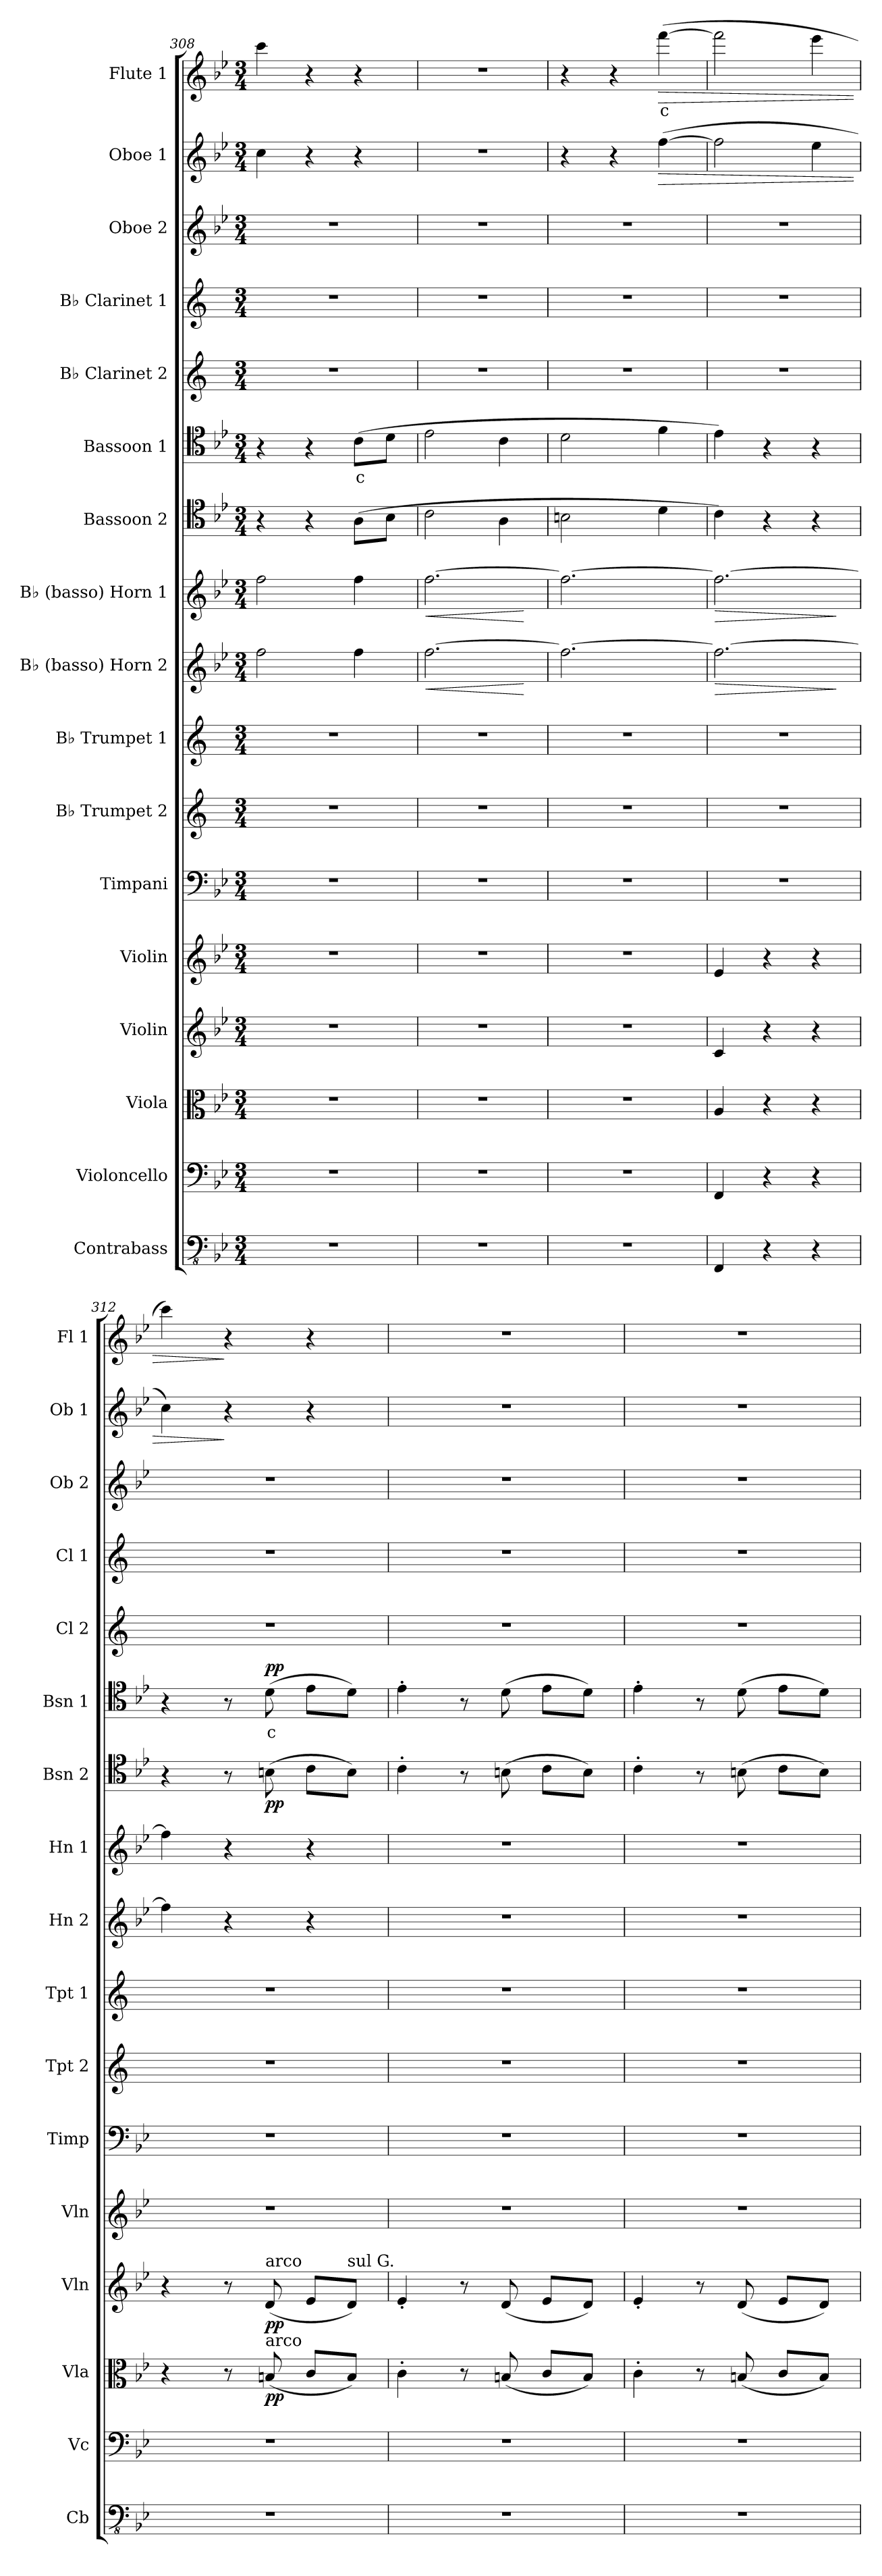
**kern	**kern	**kern	**dynam	**kern	**dynam	**kern	**kern	**kern	**kern	**kern	**dynam	**kern	**dynam	**kern	**dynam	**kern	**text	**dynam	**kern	**kern	**kern	**kern	**dynam	**kern	**text	**dynam
*part17	*part16	*part15	*part15	*part14	*part14	*part13	*part12	*part11	*part10	*part9	*part9	*part8	*part8	*part7	*part7	*part6	*part6	*part6	*part5	*part4	*part3	*part2	*part2	*part1	*part1	*part1
*staff17	*staff16	*staff15	*staff15	*staff14	*staff14	*staff13	*staff12	*staff11	*staff10	*staff9	*staff9	*staff8	*staff8	*staff7	*staff7	*staff6	*staff6	*staff6	*staff5	*staff4	*staff3	*staff2	*staff2	*staff1	*staff1	*staff1
*I"Contrabass	*I"Violoncello	*I"Viola	*	*I"Violin	*	*I"Violin	*I"Timpani	*I"B♭ Trumpet 2	*I"B♭ Trumpet 1	*I"B♭ (basso) Horn 2	*	*I"B♭ (basso) Horn 1	*	*I"Bassoon 2	*	*I"Bassoon 1	*	*	*I"B♭ Clarinet 2	*I"B♭ Clarinet 1	*I"Oboe 2	*I"Oboe 1	*	*I"Flute 1	*	*
*I'Cb	*I'Vc	*I'Vla	*	*I'Vln	*	*I'Vln	*I'Timp	*I'Tpt 2	*I'Tpt 1	*I'Hn 2	*	*I'Hn 1	*	*I'Bsn 2	*	*I'Bsn 1	*	*	*I'Cl 2	*I'Cl 1	*I'Ob 2	*I'Ob 1	*	*I'Fl 1	*	*
*clefFv4	*clefF4	*clefC3	*	*clefG2	*	*clefG2	*clefF4	*clefG2	*clefG2	*clefG2	*	*clefG2	*	*clefC4	*	*clefC4	*	*	*clefG2	*clefG2	*clefG2	*clefG2	*	*clefG2	*	*
*	*	*	*	*	*	*	*	*ITrd1c2	*ITrd1c2	*ITrd8c14	*	*ITrd8c14	*	*	*	*	*	*	*ITrd1c2	*ITrd1c2	*	*	*	*	*	*
*k[b-e-]	*k[b-e-]	*k[b-e-]	*	*k[b-e-]	*	*k[b-e-]	*k[b-e-]	*k[b-e-]	*k[b-e-]	*k[b-e-]	*	*k[b-e-]	*	*k[b-e-]	*	*k[b-e-]	*	*	*k[b-e-]	*k[b-e-]	*k[b-e-]	*k[b-e-]	*	*k[b-e-]	*	*
*M3/4	*M3/4	*M3/4	*	*M3/4	*	*M3/4	*M3/4	*M3/4	*M3/4	*M3/4	*	*M3/4	*	*M3/4	*	*M3/4	*	*	*M3/4	*M3/4	*M3/4	*M3/4	*	*M3/4	*	*
=308	=308	=308	=308	=308	=308	=308	=308	=308	=308	=308	=308	=308	=308	=308	=308	=308	=308	=308	=308	=308	=308	=308	=308	=308	=308	=308
2.r	2.r	2.r	.	2.r	.	2.r	2.r	2.r	2.r	2f\	.	2f\	.	4r	.	4r	.	.	2.r	2.r	2.r	4cc\	.	4ccc\	.	.
.	.	.	.	.	.	.	.	.	.	.	.	.	.	4r	.	4r	.	.	.	.	.	4r	.	4r	.	.
!	!	!	!	!	!	!	!	!	!	!	!	!	!	!	!	!	!LO:LY:b:color=#FF0000	!	!	!	!	!	!	!	!	!
.	.	.	.	.	.	.	.	.	.	4f\	.	4f\	.	(>8A\L	.	(>8c\L	c	.	.	.	.	4r	.	4r	.	.
.	.	.	.	.	.	.	.	.	.	.	.	.	.	8B-\J	.	8d\J	.	.	.	.	.	.	.	.	.	.
=309	=309	=309	=309	=309	=309	=309	=309	=309	=309	=309	=309	=309	=309	=309	=309	=309	=309	=309	=309	=309	=309	=309	=309	=309	=309	=309
!	!	!	!	!	!	!	!	!	!	!	!LO:HP:b	!	!LO:HP:b	!	!	!	!	!	!	!	!	!	!	!	!	!
2.r	2.r	2.r	.	2.r	.	2.r	2.r	2.r	2.r	[2.f\	<	[2.f\	<	2c\	.	2e-\	.	.	2.r	2.r	2.r	2.r	.	2.r	.	.
.	.	.	.	.	.	.	.	.	.	.	.	.	.	4A\	.	4c\	.	.	.	.	.	.	.	.	.	.
.	.	.	.	.	.	.	.	.	.	.	[	.	[	.	.	.	.	.	.	.	.	.	.	.	.	.
=310	=310	=310	=310	=310	=310	=310	=310	=310	=310	=310	=310	=310	=310	=310	=310	=310	=310	=310	=310	=310	=310	=310	=310	=310	=310	=310
2.r	2.r	2.r	.	2.r	.	2.r	2.r	2.r	2.r	2.f\_	.	2.f\_	.	2Bn\	.	2d\	.	.	2.r	2.r	2.r	4r	.	4r	.	.
.	.	.	.	.	.	.	.	.	.	.	.	.	.	.	.	.	.	.	.	.	.	4r	.	4r	.	.
!	!	!	!	!	!	!	!	!	!	!	!	!	!	!	!	!	!	!	!	!	!	!	!LO:HP:b	!	!LO:LY:b:color=#FF0000	!LO:HP:b
.	.	.	.	.	.	.	.	.	.	.	.	.	.	4d\	.	4f\	.	.	.	.	.	(>[4ff\	>	(>[4fff\	c	>
=311	=311	=311	=311	=311	=311	=311	=311	=311	=311	=311	=311	=311	=311	=311	=311	=311	=311	=311	=311	=311	=311	=311	=311	=311	=311	=311
!	!	!	!	!	!	!	!	!	!	!	!LO:HP:b	!	!LO:HP:b	!	!	!	!	!	!	!	!	!	!	!	!	!
4FFF/	4FF/	4A/	.	4c/	.	4e-/	2.r	2.r	2.r	2.f\_	>	2.f\_	>	4c\)	.	4e-\)	.	.	2.r	2.r	2.r	2ff\]	.	2fff\]	.	.
4r	4r	4r	.	4r	.	4r	.	.	.	.	.	.	.	4r	.	4r	.	.	.	.	.	.	.	.	.	.
4r	4r	4r	.	4r	.	4r	.	.	.	.	.	.	.	4r	.	4r	.	.	.	.	.	4ee-\	.	4eee-\	.	.
.	.	.	.	.	.	.	.	.	.	.	]	.	]	.	.	.	.	.	.	.	.	.	.	.	.	.
=312	=312	=312	=312	=312	=312	=312	=312	=312	=312	=312	=312	=312	=312	=312	=312	=312	=312	=312	=312	=312	=312	=312	=312	=312	=312	=312
2.r	2.r	4r	.	4r	.	2.r	2.r	2.r	2.r	4f\]	.	4f\]	.	4r	.	4r	.	.	2.r	2.r	2.r	4cc\)	.	4ccc\)	.	.
.	.	8r	.	8r	.	.	.	.	.	4r	.	4r	.	8r	.	8r	.	.	.	.	.	4r	]	4r	.	]
!	!	!	!	!LO:TX:a:t=arco	!	!	!	!	!	!	!	!	!	!	!	!	!	!	!	!	!	!	!	!	!	!
!	!	!LO:TX:a:t=arco	!	!	!	!	!	!	!	!	!	!	!	!	!	!	!	!	!	!	!	!	!	!	!	!
!	!	!	!LO:DY:b	!	!LO:DY:b	!	!	!	!	!	!	!	!	!	!LO:DY:b	!	!LO:LY:b:color=#FF0000	!LO:DY:b	!	!	!	!	!	!	!	!
.	.	(<8Bn/	pp	(<8d/	pp	.	.	.	.	.	.	.	.	(>8Bn\	pp	(>8d\	c	pp	.	.	.	.	.	.	.	.
.	.	8c/L	.	8e-/L	.	.	.	.	.	4r	.	4r	.	8c\L	.	8e-\L	.	.	.	.	.	4r	.	4r	.	.
!	!	!	!	!LO:TX:a:t=sul G.	!	!	!	!	!	!	!	!	!	!	!	!	!	!	!	!	!	!	!	!	!	!
.	.	8B/J)	.	8d/J)	.	.	.	.	.	.	.	.	.	8B\J)	.	8d\J)	.	.	.	.	.	.	.	.	.	.
!!LO:PB:g=z
=313	=313	=313	=313	=313	=313	=313	=313	=313	=313	=313	=313	=313	=313	=313	=313	=313	=313	=313	=313	=313	=313	=313	=313	=313	=313	=313
2.r	2.r	4c'\	.	4e-'/	.	2.r	2.r	2.r	2.r	2.r	.	2.r	.	4c'\	.	4e-'\	.	.	2.r	2.r	2.r	2.r	.	2.r	.	.
.	.	8r	.	8r	.	.	.	.	.	.	.	.	.	8r	.	8r	.	.	.	.	.	.	.	.	.	.
.	.	(<8Bn/	.	(<8d/	.	.	.	.	.	.	.	.	.	(>8Bn\	.	(>8d\	.	.	.	.	.	.	.	.	.	.
.	.	8c/L	.	8e-/L	.	.	.	.	.	.	.	.	.	8c\L	.	8e-\L	.	.	.	.	.	.	.	.	.	.
.	.	8B/J)	.	8d/J)	.	.	.	.	.	.	.	.	.	8B\J)	.	8d\J)	.	.	.	.	.	.	.	.	.	.
=314	=314	=314	=314	=314	=314	=314	=314	=314	=314	=314	=314	=314	=314	=314	=314	=314	=314	=314	=314	=314	=314	=314	=314	=314	=314	=314
2.r	2.r	4c'\	.	4e-'/	.	2.r	2.r	2.r	2.r	2.r	.	2.r	.	4c'\	.	4e-'\	.	.	2.r	2.r	2.r	2.r	.	2.r	.	.
.	.	8r	.	8r	.	.	.	.	.	.	.	.	.	8r	.	8r	.	.	.	.	.	.	.	.	.	.
.	.	(<8Bn/	.	(<8d/	.	.	.	.	.	.	.	.	.	(>8Bn\	.	(>8d\	.	.	.	.	.	.	.	.	.	.
.	.	8c/L	.	8e-/L	.	.	.	.	.	.	.	.	.	8c\L	.	8e-\L	.	.	.	.	.	.	.	.	.	.
.	.	8B/J)	.	8d/J)	.	.	.	.	.	.	.	.	.	8B\J)	.	8d\J)	.	.	.	.	.	.	.	.	.	.
=	=	=	=	=	=	=	=	=	=	=	=	=	=	=	=	=	=	=	=	=	=	=	=	=	=	=
*-	*-	*-	*-	*-	*-	*-	*-	*-	*-	*-	*-	*-	*-	*-	*-	*-	*-	*-	*-	*-	*-	*-	*-	*-	*-	*-
